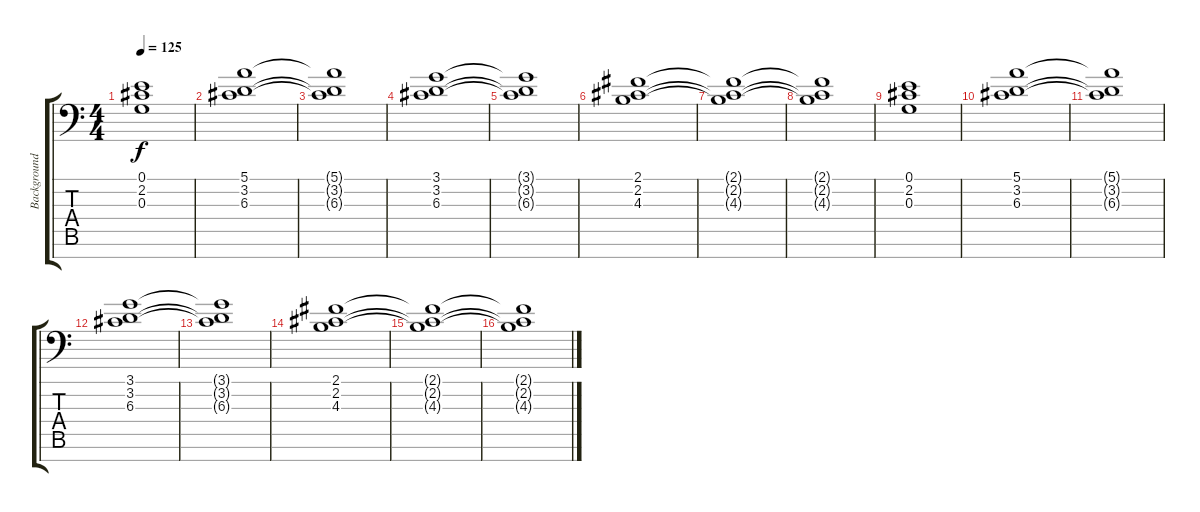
\track ("Background" "Background") {instrument choiraahs}
\staff {score tabs}
\tuning (E4 B3 G3 D3 A2 E2 C-1) {hide}
\ts (4 4)
\tempo 125
\clef f4
\ks c
(0.1 2.2 0.3).1{dy f} |
(5.1 3.2 6.3).1 |
(5.1{t} 3.2{t} 6.3{t}).1 |
(3.1 3.2 6.3).1 |
(3.1{t} 3.2{t} 6.3{t}).1 |
(2.1 2.2 4.3).1 |
(2.1{t} 2.2{t} 4.3{t}).1 |
(2.1{t} 2.2{t} 4.3{t}).1 |
(0.1 2.2 0.3).1 |
(5.1 3.2 6.3).1 |
(5.1{t} 3.2{t} 6.3{t}).1 |
(3.1 3.2 6.3).1 |
(3.1{t} 3.2{t} 6.3{t}).1 |
(2.1 2.2 4.3).1 |
(2.1{t} 2.2{t} 4.3{t}).1 |
(2.1{t} 2.2{t} 4.3{t}).1
